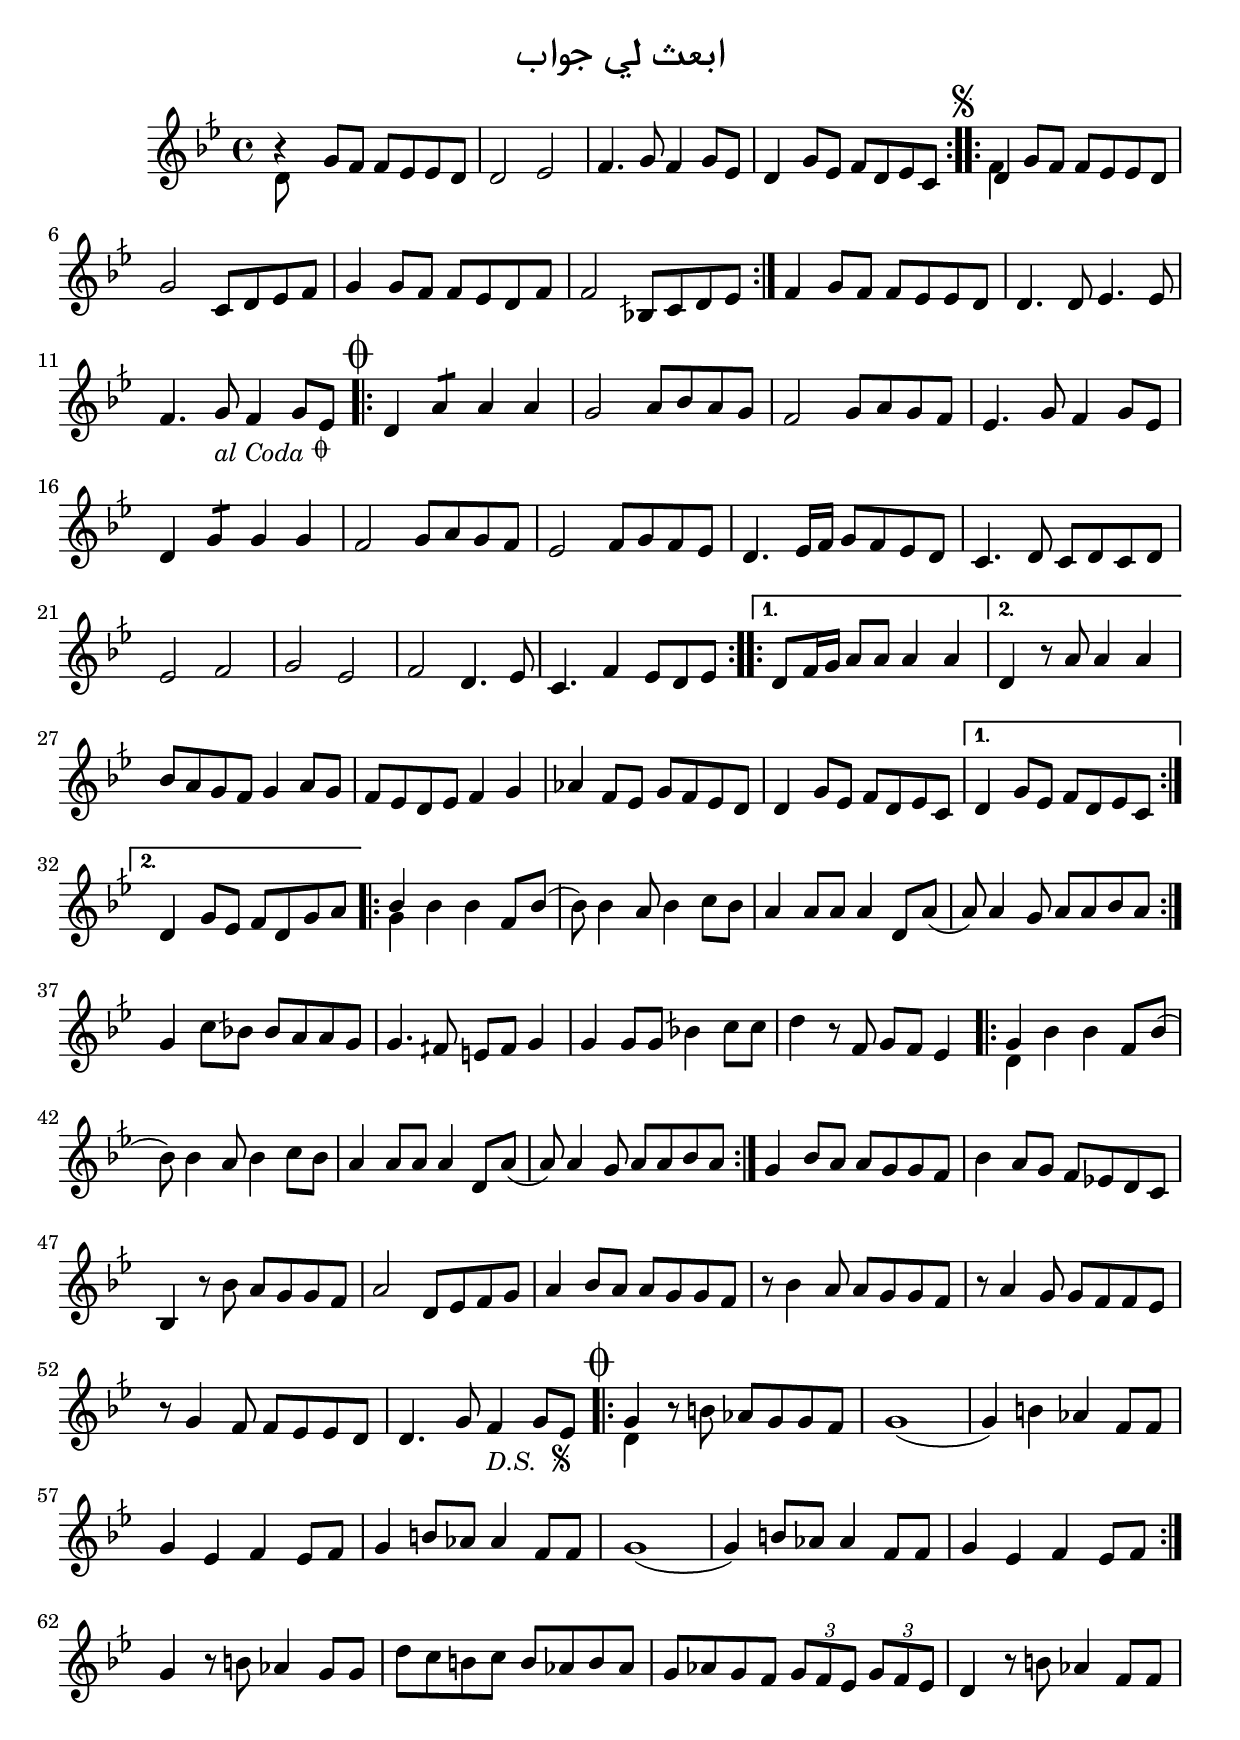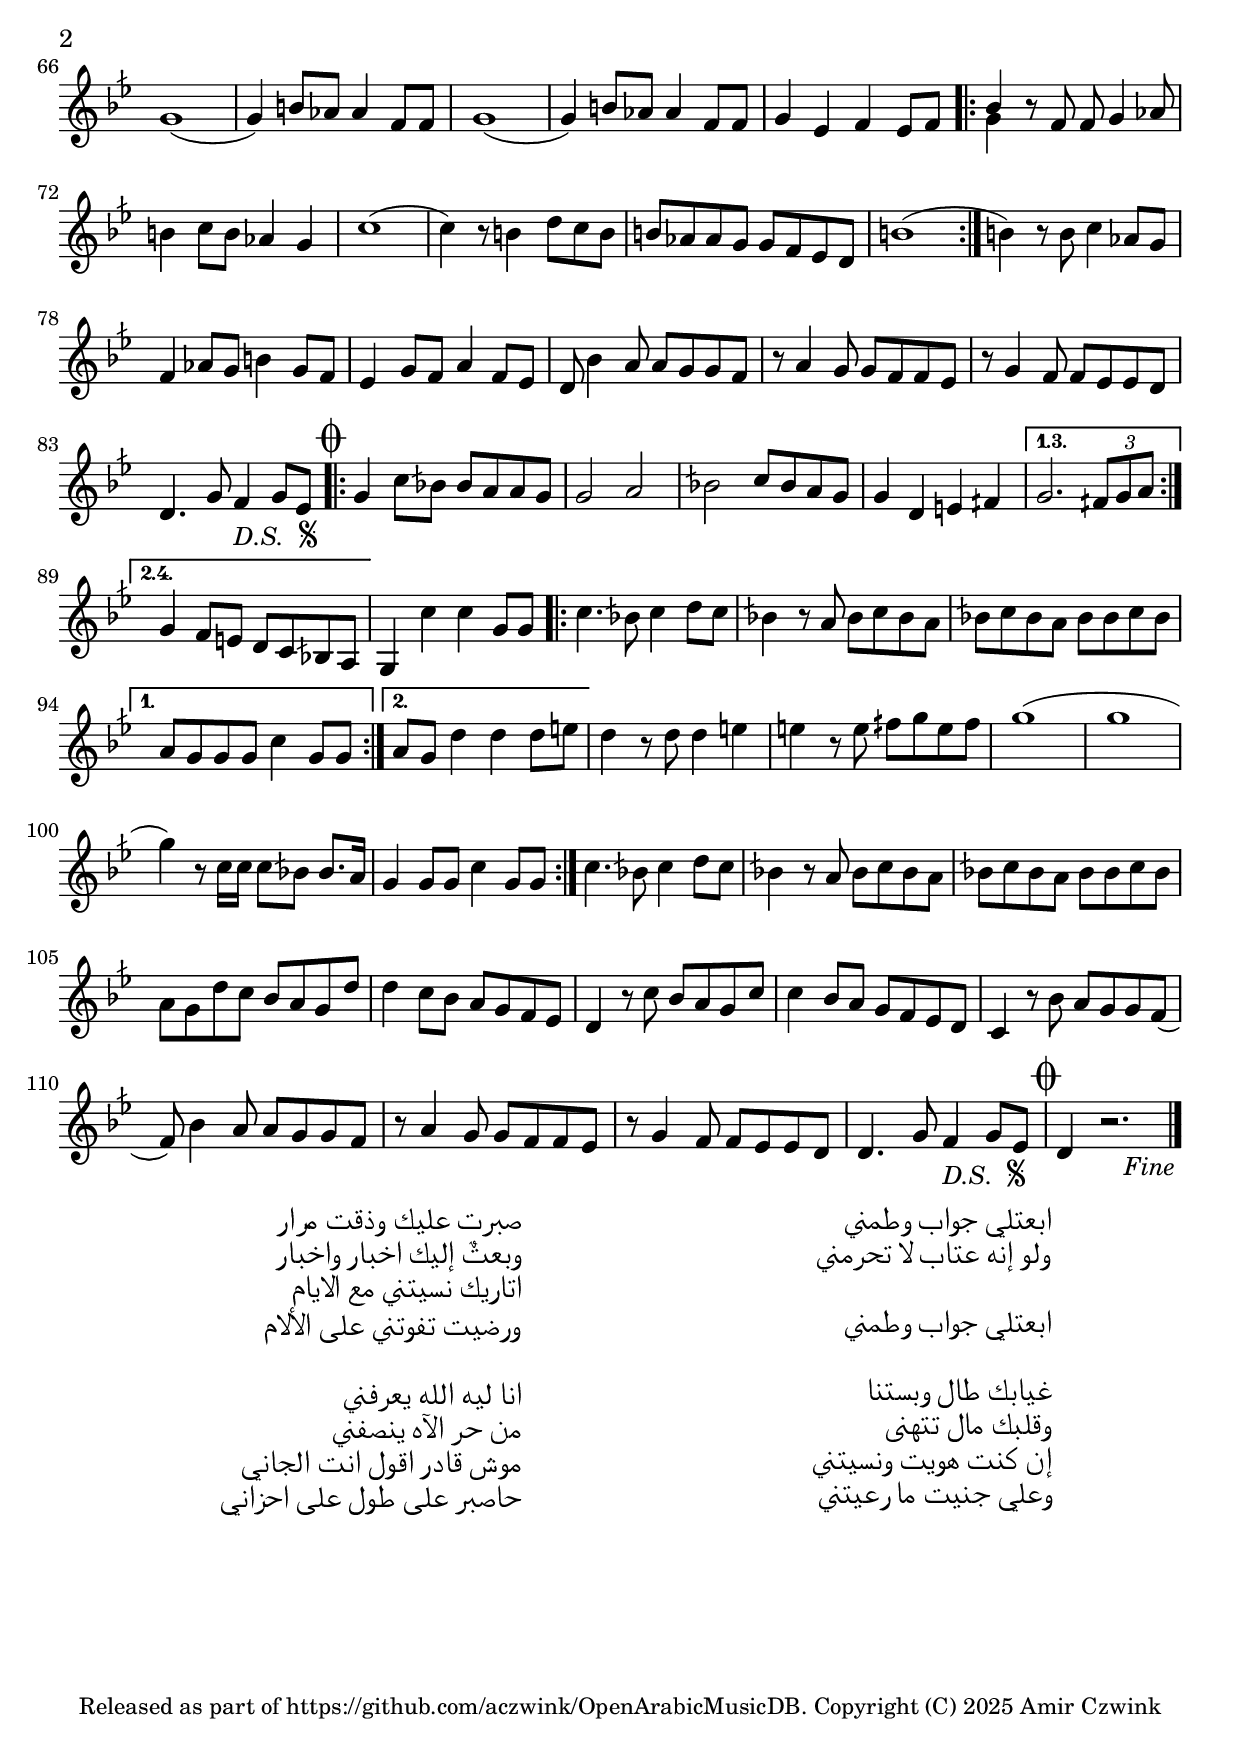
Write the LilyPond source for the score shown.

%  OpenArabicMusicDB
%  Copyright (C) 2025 Amir Czwink (amir130@hotmail.de)
  
%  This program is free software: you can redistribute it and/or modify
%  it under the terms of the GNU Affero General Public License as published by
%  the Free Software Foundation, either version 3 of the License, or
%  (at your option) any later version.
  
%  This program is distributed in the hope that it will be useful,
%  but WITHOUT ANY WARRANTY; without even the implied warranty of
%  MERCHANTABILITY or FITNESS FOR A PARTICULAR PURPOSE.  See the
%  GNU Affero General Public License for more details.
 
%  You should have received a copy of the GNU Affero General Public License
%  along with this program.  If not, see <http://www.gnu.org/licenses/>.
\version "2.20.0"
\include "arabic.ly"

#(set-global-staff-size 22)

\header
{
	title = "ابعث لي جواب"
	composer = ""
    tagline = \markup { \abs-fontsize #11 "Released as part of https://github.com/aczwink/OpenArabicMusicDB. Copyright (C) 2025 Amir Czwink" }
}

\relative re'
{
	\key re \bayati
	\set Staff.extraNatural = ##f
	\override Score.CodaMark.font-size = #4
	\override Score.SegnoMark.font-size = #4
	\set Score.finalFineTextVisibility = ##t
	
	%verse1
	\repeat volta 2
	{
	  <<
	    { sib'4\rest }
	    \\
	    { re,8 }
	  >>
	  sol8 fa fa misb misb re |
	  re2 misb |
	  fa4. sol8 fa4 sol8 misb |
	  re4 sol8 misb fa re misb do |
	}
	
	%refrain
	\segnoMark 1
	\repeat volta 2
	{
	  <<
	    { re4 }
	    \\
	    { fa4 }
	  >>
	  sol8 fa fa misb misb re |
	  sol2 do,8 re misb fa |
	  sol4 sol8 fa fa misb re fa |
	  fa2 sisb,8 do re misb |
	}
	
	fa4 sol8 fa fa misb misb re |
	re4. re8 misb4. misb8 |
	fa4. sol8-\markup{
	    \italic "al Coda"
	    \tiny \raise #1
	    \musicglyph "scripts.coda"
	  } fa4 sol8 misb |
	
	%interlude
	\codaMark 1
	\repeat volta 2
	{
	  re4 la':8 la la |
	  sol2 la8 sib la sol |
	  fa2 sol8 la sol fa |
	  misb4. sol8 fa4 sol8 misb |
	  
	  re4 sol:8 sol sol |
	  fa2 sol8 la sol fa |
	  misb2 fa8 sol fa misb |
	  re4. misb16 fa sol8 fa misb re |
	  do4. re8 do re do re |
	  misb2 fa |
	  sol misb |
	  fa re4. misb8 |
	  do4. fa4 misb8 re misb |
	}
	
	%verse 2
	\repeat volta 2
	{
	  \alternative
	  {
	    { re8 fa16 sol la8 la la4 la |}
	    { re,4 r8 la' la4 la | }
	  }
	  sib8 la sol fa sol4 la8 sol |
	  fa misb re misb fa4 sol |
	  lab fa8 misb sol fa misb re |
	  re4 sol8 misb fa re misb do |
	  \alternative
	  {
	    {
	      re4 sol8 misb fa re misb do |
	    }
	    {
	      re4 sol8 misb fa re sol la |
	    }
	  }
	}
	\repeat volta 2
	{
	  <<
	    { sib4 }
	    \\
	    { sol4 }
	  >>
	  sib4 sib fa8 sib( |
	  sib8) sib4 la8 sib4 do8 sib |
	  la4 la8 la la4 re,8 la'( |
	  la) la4 sol8 la la sib la
	}
	sol4 do8 sisb sisb la la sol |
	sol4. fasd8 mi fasd sol4 |
	sol4 sol8 sol sisb4 do8 do |
	re4 r8 fa, sol fa misb4
	\repeat volta 2
	{
	  <<
	    { sol4 }
	    \\
	    { re4 }
	  >>
	  sib'4 sib fa8 sib( |
	  sib8) sib4 la8 sib4 do8 sib |
	  la4 la8 la la4 re,8 la'( |
	  la) la4 sol8 la la sib la
	}
	
	sol4 sib8 la la sol sol fa |
	sib4 la8 sol fa mib re do |
	sib4 r8 sib' la sol sol fa |
	la2 re,8 misb fa sol |
	la4 sib8 la la sol sol fa |
	r8 sib4 la8 la sol sol fa |
	r la4 sol8 sol fa fa misb |
	r sol4 fa8 fa misb misb re |
	re4. sol8 fa4-\markup {
	  \italic "D.S. "
	  \tiny \raise #1
	  \musicglyph "scripts.segno"
	} sol8 misb |
	
	%3rd verse
	\codaMark 1
	\repeat volta 2
	{
	  <<
	    { sol4 }
	    \\
	    { re4 }
	  >>
	  r8 si' lab sol sol fa |
	  sol1( |
	  sol4) si lab fa8 fa |
	  sol4 misb fa misb8 fa |
	  sol4 si8 lab lab4 fa8 fa |
	  sol1( |
	  sol4) si8 lab lab4 fa8 fa |
	  sol4 misb fa misb8 fa |
	}
	sol4  r8 si lab4 sol8 sol |
	re' do si do si lab si lab |
	sol lab sol fa \tuplet 3/2 { sol fa misb } \tuplet 3/2 { sol fa misb } |
	re4 r8 si' lab4 fa8 fa |
	sol1( |
	sol4) si8 lab lab4 fa8 fa |
	sol1( |
	sol4) si8 lab lab4 fa8 fa |
	
	sol4 misb fa misb8 fa |
	\repeat volta 2
	{
	  <<
	    { sib4 }
	    \\
	    { sol4 }
	  >>
	  r8 fa fa sol4 lab8 |
	  si4 do8 si lab4 sol |
	  do1( |
	  do4) r8 si4 re8 do si |
	  si lab lab sol sol fa misb re |
	  si'1(
	}
	si4) r8 si do4 lab8 sol |
	fa4 lab8 sol si4 sol8 fa |
	misb4 sol8 fa la4 fa8 misb |
	re sib'4 la8 la sol sol fa |
	r la4 sol8 sol fa fa misb |
	r sol4 fa8 fa misb misb re |
	re4. sol8 fa4-\markup {
	  \italic "D.S. "
	  \tiny \raise #1
	  \musicglyph "scripts.segno"
	} sol8 misb |
	
	%4rd verse
	\codaMark 1
	\repeat volta 2
	{
	  sol4 do8 sisb sisb la la sol |
	  sol2 la |
	  sisb do8 sisb la sol |
	  sol4 re mi fasd |
	  \alternative
	  {
	    \volta 1,3 { sol2. \tuplet 3/2 { fasd8 sol la } }
	    \volta 2,4 { sol4 fa8 mi re do sisb la }
	  }
	}
	sol4 do' do sol8 sol
	\repeat volta 2
	{
	  \repeat volta 2
	  {
	    do4. sisb8 do4 re8 do |
	    sisb4 r8 la8 sisb do sisb la |
	    sisb do sisb la sisb sisb do sisb |
	    \alternative
	    {
	      { la sol sol sol do4 sol8 sol }
	      { la sol re'4 re re8 mi }
	    }
	  }
	  re4 r8 re re4 mi |
	  mi r8 mi fasd sol mi fasd |
	  sol1( |
	  sol1 |
	  sol4) r8 do,16 do do8 sisb sisb8. la16 |
	  sol4 sol8 sol do4 sol8 sol
	}
	do4. sisb8 do4 re8 do |
	sisb4 r8 la sisb do sisb la |
	sisb do sisb la sisb sisb do sisb |
	la sol re' do sib la sol re' |
	re4 do8 sib la sol fa misb |
	re4 r8 do' sib la sol do |
	do4 sib8 la sol fa misb re |
	do4 r8 sib' la sol sol fa( |
	fa) sib4 la8 la sol sol fa |
	r la4 sol8 sol fa fa misb |
	r sol4 fa8 fa misb misb re |
	re4. sol8 fa4-\markup {
	  \italic "D.S. "
	  \tiny \raise #1
	  \musicglyph "scripts.segno"
	} sol8 misb |
	
	%fine
	\codaMark 1
	re4 r2. \fine
}

\markup
{
	\override #'(text-direction . -1)
	\huge
	\fill-line
	{
		\hspace #1
		\column
		{
			\right-align
			\line { ابعتلي جواب وطمني }
			\right-align
			\line { ولو إنه عتاب لا تحرمني }
			\right-align
			\line { \null }
			\right-align
			\line { ابعتلي جواب وطمني }
			\right-align
			\line { \null }
			
			\right-align
			\line { غيابك طال وبستنا }
			
			\right-align
			\line { وقلبك مال تتهنى }
			\right-align
			\line { إن كنت هويت ونسيتني }
			\right-align
			\line { وعلي جنيت ما رعيتني }		
		}
		\hspace #2
		\column
		{
			\right-align
			\line { صبرت عليك وذقت مرار }
			\right-align
			\line { وبعتٌ إليك اخبار واخبار }
			\right-align
			\line { اتاريك نسيتني مع الايام }
			\right-align
			\line { ورضيت تفوتني على الألام }
			\right-align
			\line { \null }
			\right-align
			\line { انا ليه الله يعرفني }
			
			\right-align
			\line { من حر الآه ينصفني }
			
			\right-align
			\line { موش قادر اقول انت الجاني }
			\right-align
			\line { حاصبر على طول على احزاني }
		}
		\hspace #1
	}
}